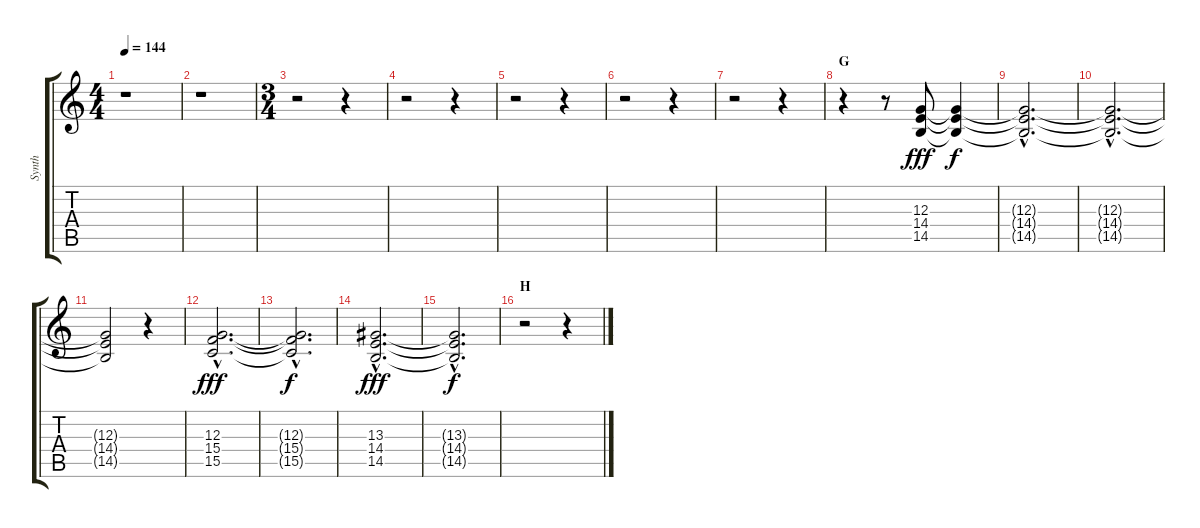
\track ("Synth" "Synth") {instrument stringensemble1}
\staff {score tabs}
\tuning (E4 B3 G3 D3 A2 E2) {hide}
\ts (4 4)
\tempo 144
\clef g2
\ks c
r.1{dy fff} |
r.1 |
\ts (3 4)
r.2 r.4 |
r.2 r.4 |
r.2 r.4 |
r.2 r.4 |
r.2 r.4 |
\section ("" "G")
r.4 r.8 (12.3 14.4 14.5).8{instrument choiraahs} (12.3{t} 14.4{t} 14.5{t}).4{dy f} |
(12.3{hac t} 14.4{hac t} 14.5{hac t}).2{d} |
(12.3{hac t} 14.4{hac t} 14.5{hac t}).2{d} |
(12.3{t} 14.4{t} 14.5{t}).2 r.4 |
(12.3{hac} 15.4{hac} 15.5{hac}).2{d dy fff} |
(12.3{hac t} 15.4{hac t} 15.5{hac t}).2{d dy f} |
(13.3{hac} 14.4{hac} 14.5{hac}).2{d dy fff} |
(13.3{hac t} 14.4{hac t} 14.5{hac t}).2{d dy f} |
\section ("" "H")
r.2 r.4
